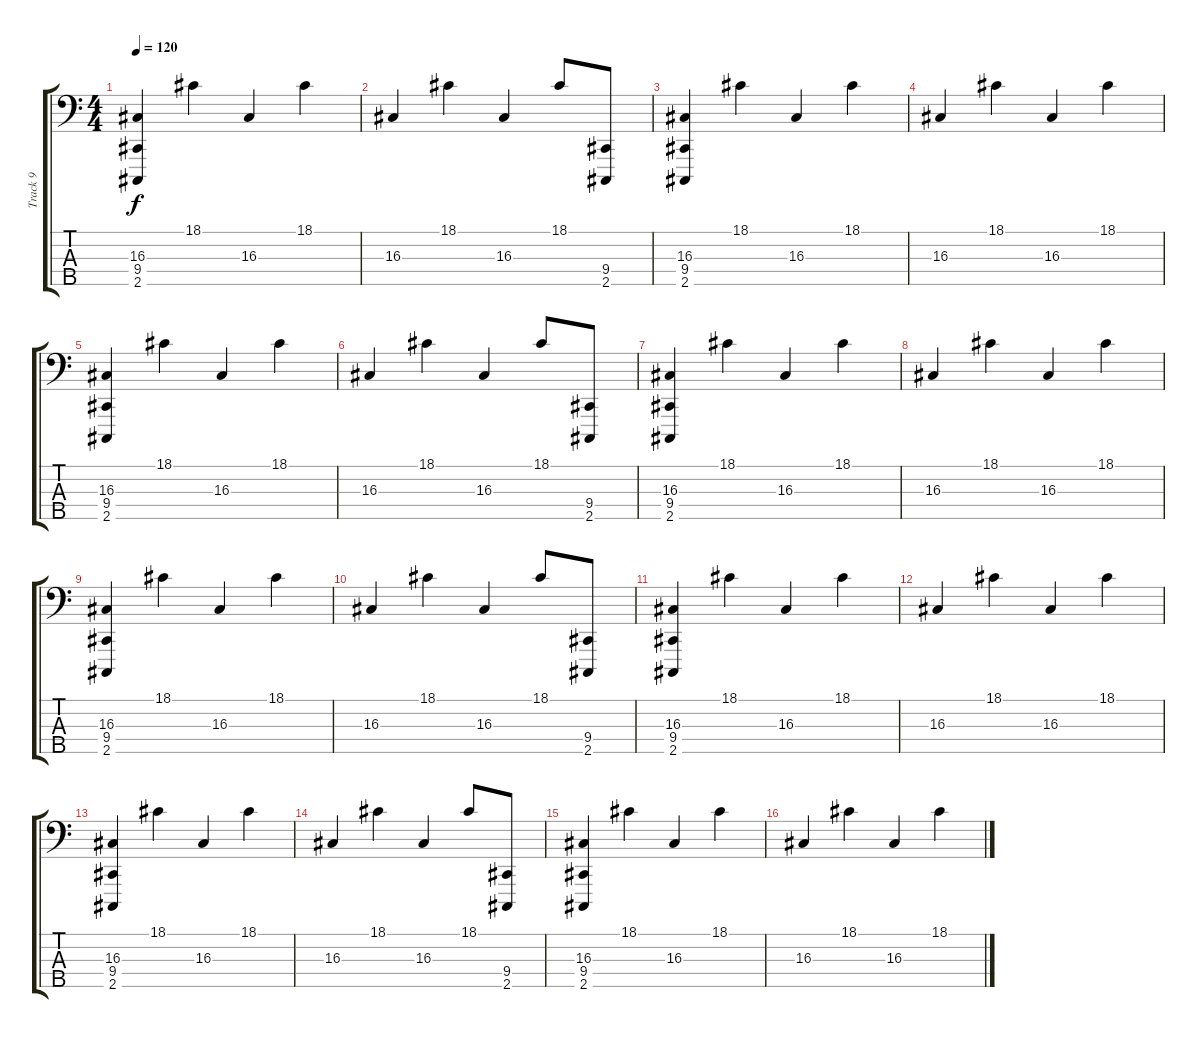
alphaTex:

\track ("Track 9" "Track 9") {instrument marimba}
\staff {score tabs}
\tuning (G2 D2 A1 E1 B0) {hide}
\ts (4 4)
\tempo 120
\clef f4
\ks c
(16.3 9.4 2.5).4{dy f} 18.1.4 16.3.4 18.1.4 |
16.3.4 18.1.4 16.3.4 18.1.8 (9.4 2.5).8 |
(16.3 9.4 2.5).4 18.1.4 16.3.4 18.1.4 |
16.3.4 18.1.4 16.3.4 18.1.4 |
(16.3 9.4 2.5).4 18.1.4 16.3.4 18.1.4 |
16.3.4 18.1.4 16.3.4 18.1.8 (9.4 2.5).8 |
(16.3 9.4 2.5).4 18.1.4 16.3.4 18.1.4 |
16.3.4 18.1.4 16.3.4 18.1.4 |
(16.3 9.4 2.5).4 18.1.4 16.3.4 18.1.4 |
16.3.4 18.1.4 16.3.4 18.1.8 (9.4 2.5).8 |
(16.3 9.4 2.5).4 18.1.4 16.3.4 18.1.4 |
16.3.4 18.1.4 16.3.4 18.1.4 |
(16.3 9.4 2.5).4 18.1.4 16.3.4 18.1.4 |
16.3.4 18.1.4 16.3.4 18.1.8 (9.4 2.5).8 |
(16.3 9.4 2.5).4 18.1.4 16.3.4 18.1.4 |
16.3.4 18.1.4 16.3.4 18.1.4
